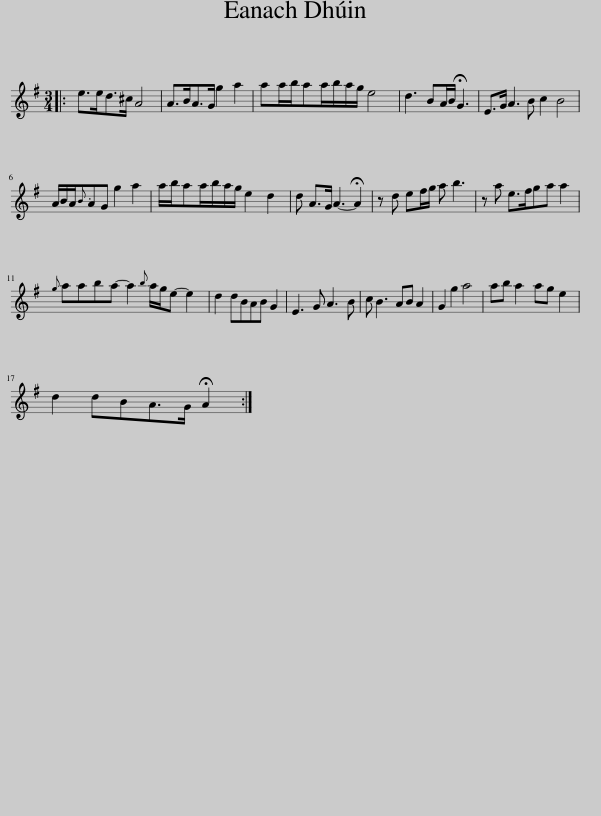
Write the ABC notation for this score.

X:1
L:1/8
M:3/4
I:linebreak $
K:Emin
V:1 treble
V:1
|: e>ed>^c A4 | A>BA>G g2 a2 | aa/b/aa/b/a/g/ e4 | d3 BA/B/ !fermata!G3 | E>G A3 B c2 B4 |$ %5
 A/B/A/{B}AG g2 a2 | a/b/aa/b/a/g/ e2 d2 | d A>G A3- !fermata!A2 | z d ef/g/ a b3 | z a e>fga a2 |$ %10
{g} aaba- a2{b} a/g/e- e2 | d2 dBAB G2 | E3 G A3 B | c B3 AB A2 | G2 g2 a4 | %15
 ab a2 ag e2 |$ d2 dBA>G !fermata!A2 :| %17
